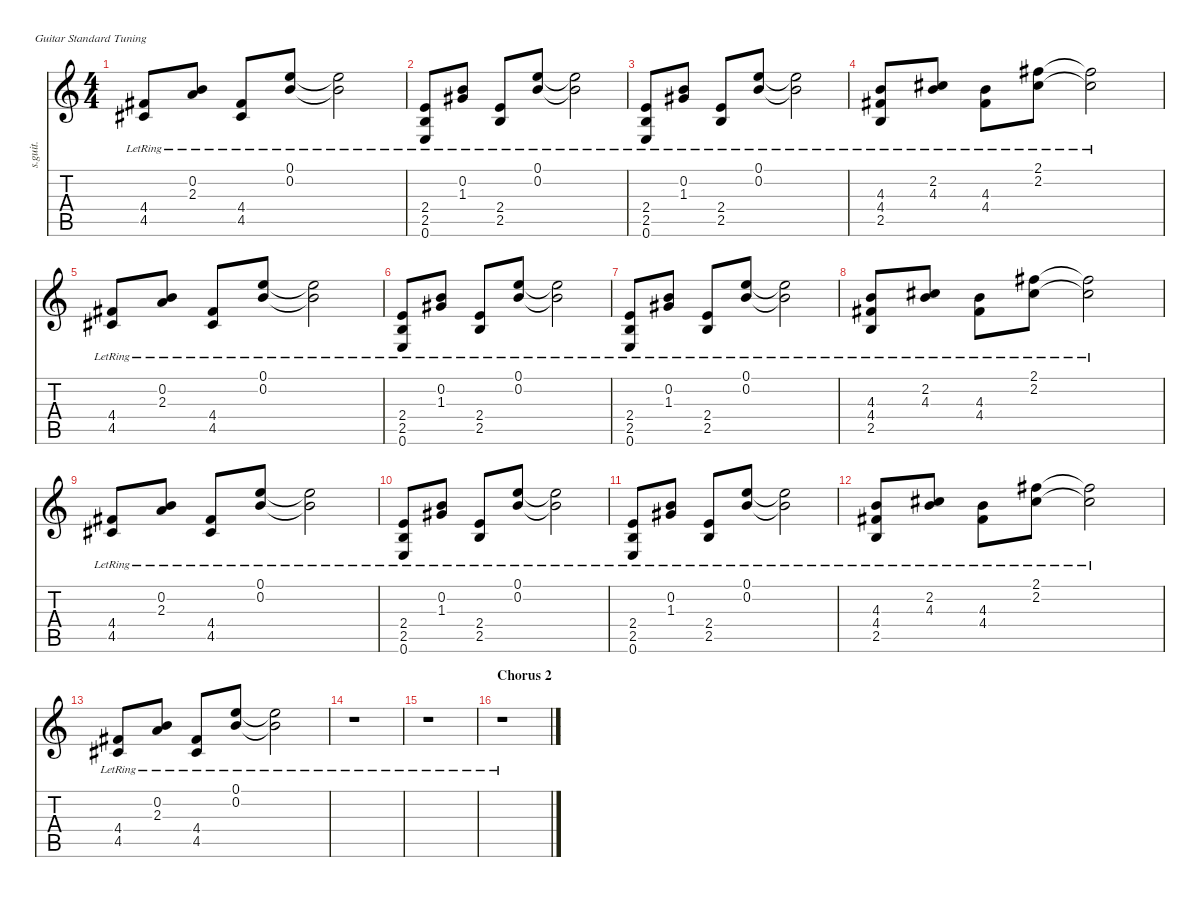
\defaultSystemsLayout 4
\hideDynamics
\bracketExtendMode nobrackets
\track ("Dave Grohl (Clean)" "s.guit.") {instrument electricguitarclean}
\staff {score tabs}
\tuning (E4 B3 G3 D3 A2 E2)
\ts (4 4)
\tempo (136 hide)
\clef g2
\ks c
(4.4{lr acc #} 4.5{lr acc #}).8{dy f} (0.2{lr} 2.3{lr}).8 (4.4{lr acc #} 4.5{lr acc #}).8 (0.1{lr} 0.2{lr}).8 (0.1{lr t} 0.2{lr t}).2 |
(2.4{lr} 2.5{lr} 0.6{lr}).8 (0.2{lr} 1.3{lr acc #}).8 (2.4{lr} 2.5{lr}).8 (0.1{lr} 0.2{lr}).8 (0.1{lr t} 0.2{lr t}).2 |
(2.4{lr} 2.5{lr} 0.6{lr}).8 (0.2{lr} 1.3{lr acc #}).8 (2.4{lr} 2.5{lr}).8 (0.1{lr} 0.2{lr}).8 (0.1{lr t} 0.2{lr t}).2 |
(4.3{lr} 4.4{lr acc #} 2.5{lr}).8 (2.2{lr acc #} 4.3{lr}).8 (4.3{lr} 4.4{lr acc #}).8 (2.1{lr acc #} 2.2{lr acc #}).8 (2.1{lr t acc #} 2.2{lr t acc #}).2 |
(4.4{lr acc #} 4.5{lr acc #}).8 (0.2{lr} 2.3{lr}).8 (4.4{lr acc #} 4.5{lr acc #}).8 (0.1{lr} 0.2{lr}).8 (0.1{lr t} 0.2{lr t}).2 |
(2.4{lr} 2.5{lr} 0.6{lr}).8 (0.2{lr} 1.3{lr acc #}).8 (2.4{lr} 2.5{lr}).8 (0.1{lr} 0.2{lr}).8 (0.1{lr t} 0.2{lr t}).2 |
(2.4{lr} 2.5{lr} 0.6{lr}).8 (0.2{lr} 1.3{lr acc #}).8 (2.4{lr} 2.5{lr}).8 (0.1{lr} 0.2{lr}).8 (0.1{lr t} 0.2{lr t}).2 |
(4.3{lr} 4.4{lr acc #} 2.5{lr}).8 (2.2{lr acc #} 4.3{lr}).8 (4.3{lr} 4.4{lr acc #}).8 (2.1{lr acc #} 2.2{lr acc #}).8 (2.1{lr t acc #} 2.2{lr t acc #}).2 |
(4.4{lr acc #} 4.5{lr acc #}).8 (0.2{lr} 2.3{lr}).8 (4.4{lr acc #} 4.5{lr acc #}).8 (0.1{lr} 0.2{lr}).8 (0.1{lr t} 0.2{lr t}).2 |
(2.4{lr} 2.5{lr} 0.6{lr}).8 (0.2{lr} 1.3{lr acc #}).8 (2.4{lr} 2.5{lr}).8 (0.1{lr} 0.2{lr}).8 (0.1{lr t} 0.2{lr t}).2 |
(2.4{lr} 2.5{lr} 0.6{lr}).8 (0.2{lr} 1.3{lr acc #}).8 (2.4{lr} 2.5{lr}).8 (0.1{lr} 0.2{lr}).8 (0.1{lr t} 0.2{lr t}).2 |
(4.3{lr} 4.4{lr acc #} 2.5{lr}).8 (2.2{lr acc #} 4.3{lr}).8 (4.3{lr} 4.4{lr acc #}).8 (2.1{lr acc #} 2.2{lr acc #}).8 (2.1{lr t acc #} 2.2{lr t acc #}).2 |
(4.4{lr acc #} 4.5{lr acc #}).8 (0.2{lr} 2.3{lr}).8 (4.4{lr acc #} 4.5{lr acc #}).8 (0.1{lr} 0.2{lr}).8 (0.1{lr t} 0.2{lr t}).2 |
r.1 |
r.1 |
\section ("" "Chorus 2")
r.1
